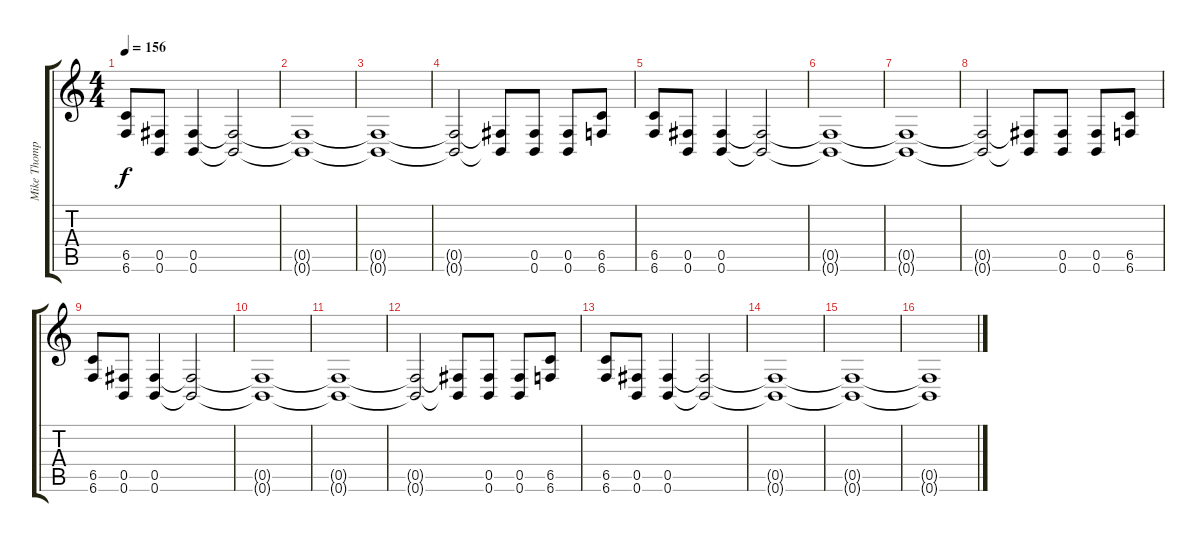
\track ("Mike Thompson" "Mike Thomp") {instrument distortionguitar}
\staff {score tabs}
\tuning (Db4 Ab3 E3 B2 Gb2 B1) {hide}
\ts (4 4)
\tempo 156
\clef g2
\ks c
(6.5 6.6).8{dy f} (0.5 0.6).8 (0.5 0.6).4 (0.5{t} 0.6{t}).2 |
(0.5{t} 0.6{t}).1 |
(0.5{t} 0.6{t}).1 |
(0.5{t} 0.6{t}).2 (0.5{t} 0.6{t}).8 (0.5 0.6).8 (0.5 0.6).8 (6.5 6.6).8 |
(6.5 6.6).8 (0.5 0.6).8 (0.5 0.6).4 (0.5{t} 0.6{t}).2 |
(0.5{t} 0.6{t}).1 |
(0.5{t} 0.6{t}).1 |
(0.5{t} 0.6{t}).2 (0.5{t} 0.6{t}).8 (0.5 0.6).8 (0.5 0.6).8 (6.5 6.6).8 |
(6.5 6.6).8{volume 8} (0.5 0.6).8 (0.5 0.6).4 (0.5{t} 0.6{t}).2 |
(0.5{t} 0.6{t}).1 |
(0.5{t} 0.6{t}).1 |
(0.5{t} 0.6{t}).2 (0.5{t} 0.6{t}).8 (0.5 0.6).8 (0.5 0.6).8 (6.5 6.6).8 |
(6.5 6.6).8{volume 0} (0.5 0.6).8 (0.5 0.6).4 (0.5{t} 0.6{t}).2 |
(0.5{t} 0.6{t}).1 |
(0.5{t} 0.6{t}).1 |
(0.5{t} 0.6{t}).1
